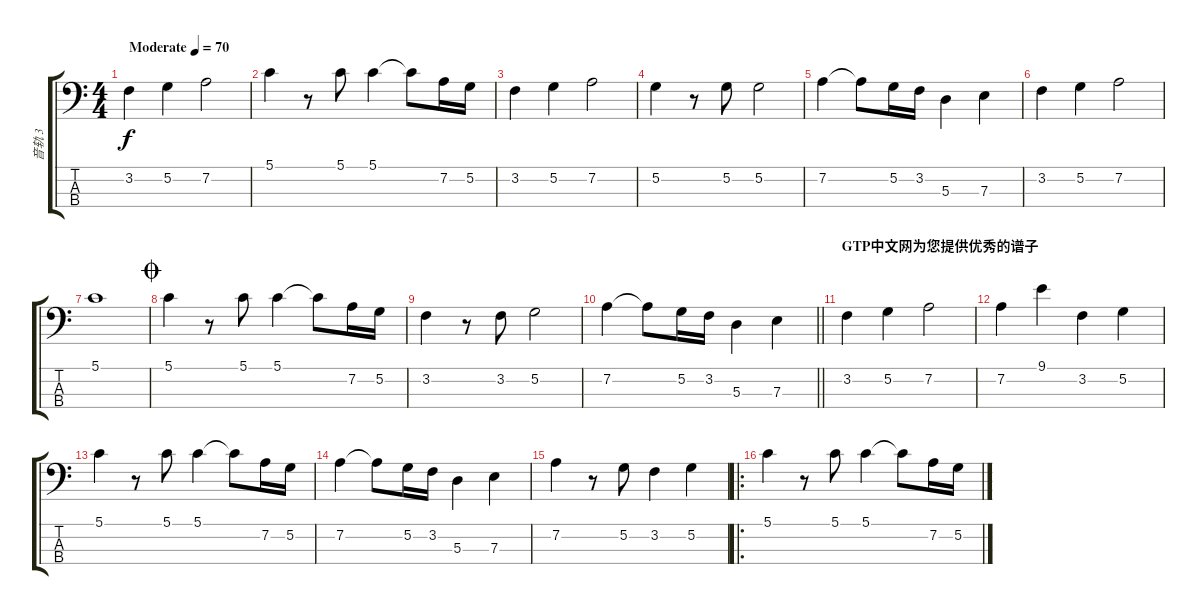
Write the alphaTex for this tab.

\track ("音轨 3" "音轨 3") {instrument electricbassfinger}
\staff {score tabs}
\tuning (G2 D2 A1 E1) {hide}
\ts (4 4)
\tempo (70 "Moderate")
\clef f4
\ks c
3.2.4{dy f instrument electricbassfinger} 5.2.4 7.2.2 |
5.1.4 r.8 5.1.8 5.1.4 5.1{t}.8 7.2.16 5.2.16 |
3.2.4 5.2.4 7.2.2 |
5.2.4 r.8 5.2.8 5.2.2 |
7.2.4 7.2{t}.8 5.2.16 3.2.16 5.3.4 7.3.4 |
3.2.4 5.2.4 7.2.2 |
5.1.1 |
\jump coda
5.1.4 r.8 5.1.8 5.1.4 5.1{t}.8 7.2.16 5.2.16 |
3.2.4 r.8 3.2.8 5.2.2 |
\barLineRight lightlight
7.2.4 7.2{t}.8 5.2.16 3.2.16 5.3.4 7.3.4 |
\section ("" "GTP中文网为您提供优秀的谱子")
3.2.4 5.2.4 7.2.2 |
7.2.4 9.1.4 3.2.4 5.2.4 |
5.1.4 r.8 5.1.8 5.1.4 5.1{t}.8 7.2.16 5.2.16 |
7.2.4 7.2{t}.8 5.2.16 3.2.16 5.3.4 7.3.4 |
7.2.4 r.8 5.2.8 3.2.4 5.2.4 |
\ro
5.1.4 r.8 5.1.8 5.1.4 5.1{t}.8 7.2.16 5.2.16
